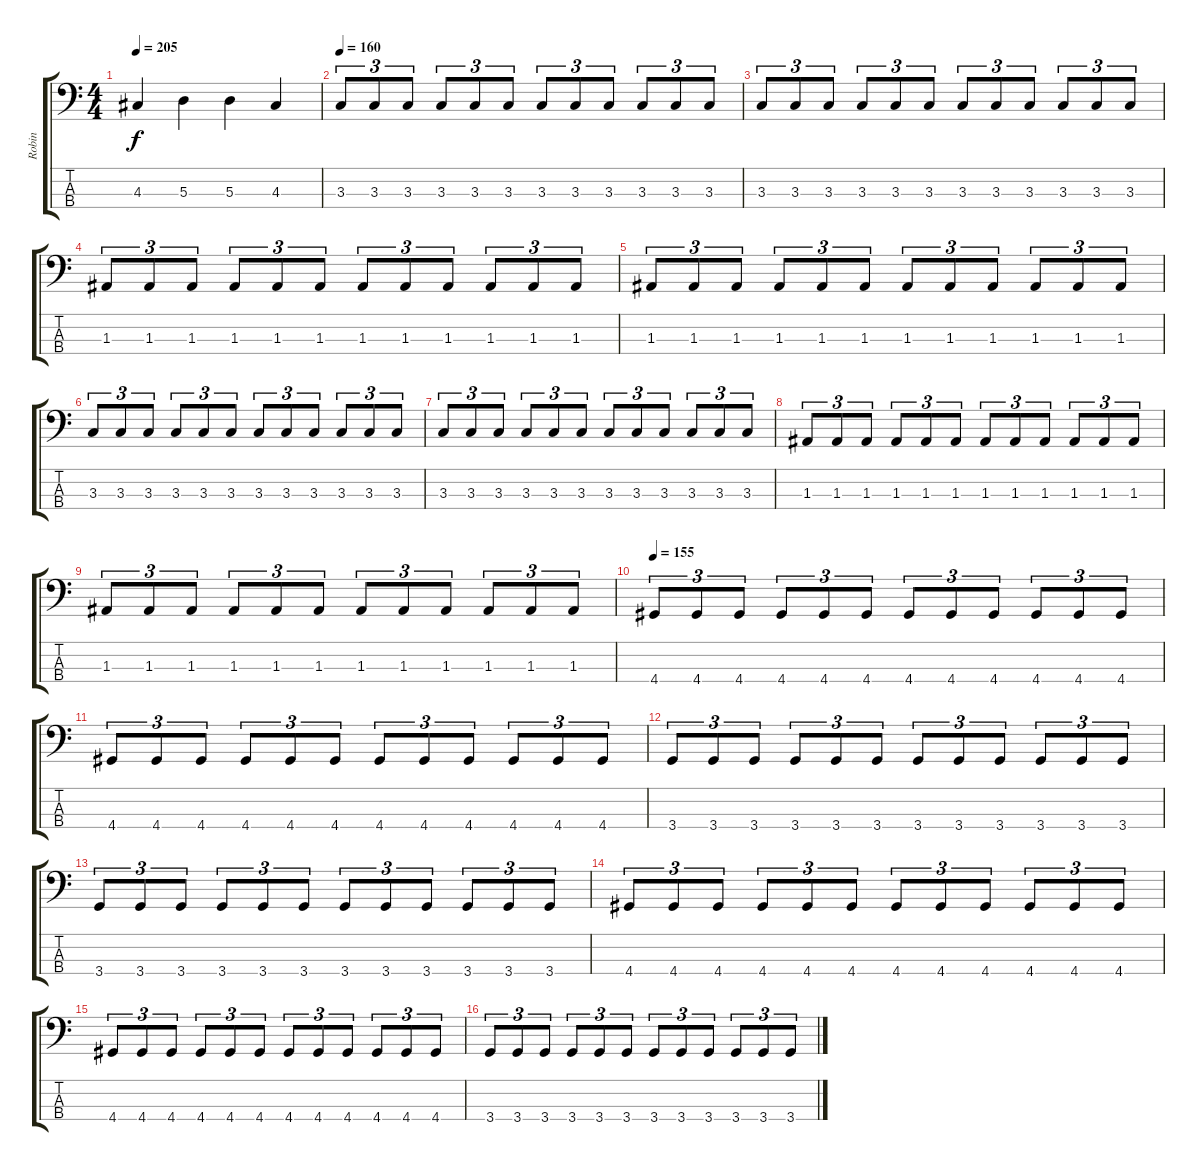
\track ("Robin" "Robin") {instrument electricbassfinger}
\staff {score tabs}
\tuning (G2 D2 A1 E1) {hide}
\ts (4 4)
\tempo 205
\clef f4
\ks c
4.3.4{dy f} 5.3.4 5.3.4 4.3.4 |
\tempo 160
3.3.8{tu (3 2)} 3.3.8{tu (3 2)} 3.3.8{tu (3 2)} 3.3.8{tu (3 2)} 3.3.8{tu (3 2)} 3.3.8{tu (3 2)} 3.3.8{tu (3 2)} 3.3.8{tu (3 2)} 3.3.8{tu (3 2)} 3.3.8{tu (3 2)} 3.3.8{tu (3 2)} 3.3.8{tu (3 2)} |
3.3.8{tu (3 2)} 3.3.8{tu (3 2)} 3.3.8{tu (3 2)} 3.3.8{tu (3 2)} 3.3.8{tu (3 2)} 3.3.8{tu (3 2)} 3.3.8{tu (3 2)} 3.3.8{tu (3 2)} 3.3.8{tu (3 2)} 3.3.8{tu (3 2)} 3.3.8{tu (3 2)} 3.3.8{tu (3 2)} |
1.3.8{tu (3 2)} 1.3.8{tu (3 2)} 1.3.8{tu (3 2)} 1.3.8{tu (3 2)} 1.3.8{tu (3 2)} 1.3.8{tu (3 2)} 1.3.8{tu (3 2)} 1.3.8{tu (3 2)} 1.3.8{tu (3 2)} 1.3.8{tu (3 2)} 1.3.8{tu (3 2)} 1.3.8{tu (3 2)} |
1.3.8{tu (3 2)} 1.3.8{tu (3 2)} 1.3.8{tu (3 2)} 1.3.8{tu (3 2)} 1.3.8{tu (3 2)} 1.3.8{tu (3 2)} 1.3.8{tu (3 2)} 1.3.8{tu (3 2)} 1.3.8{tu (3 2)} 1.3.8{tu (3 2)} 1.3.8{tu (3 2)} 1.3.8{tu (3 2)} |
3.3.8{tu (3 2)} 3.3.8{tu (3 2)} 3.3.8{tu (3 2)} 3.3.8{tu (3 2)} 3.3.8{tu (3 2)} 3.3.8{tu (3 2)} 3.3.8{tu (3 2)} 3.3.8{tu (3 2)} 3.3.8{tu (3 2)} 3.3.8{tu (3 2)} 3.3.8{tu (3 2)} 3.3.8{tu (3 2)} |
3.3.8{tu (3 2)} 3.3.8{tu (3 2)} 3.3.8{tu (3 2)} 3.3.8{tu (3 2)} 3.3.8{tu (3 2)} 3.3.8{tu (3 2)} 3.3.8{tu (3 2)} 3.3.8{tu (3 2)} 3.3.8{tu (3 2)} 3.3.8{tu (3 2)} 3.3.8{tu (3 2)} 3.3.8{tu (3 2)} |
1.3.8{tu (3 2)} 1.3.8{tu (3 2)} 1.3.8{tu (3 2)} 1.3.8{tu (3 2)} 1.3.8{tu (3 2)} 1.3.8{tu (3 2)} 1.3.8{tu (3 2)} 1.3.8{tu (3 2)} 1.3.8{tu (3 2)} 1.3.8{tu (3 2)} 1.3.8{tu (3 2)} 1.3.8{tu (3 2)} |
1.3.8{tu (3 2)} 1.3.8{tu (3 2)} 1.3.8{tu (3 2)} 1.3.8{tu (3 2)} 1.3.8{tu (3 2)} 1.3.8{tu (3 2)} 1.3.8{tu (3 2)} 1.3.8{tu (3 2)} 1.3.8{tu (3 2)} 1.3.8{tu (3 2)} 1.3.8{tu (3 2)} 1.3.8{tu (3 2)} |
\tempo 155
4.4.8{tu (3 2)} 4.4.8{tu (3 2)} 4.4.8{tu (3 2)} 4.4.8{tu (3 2)} 4.4.8{tu (3 2)} 4.4.8{tu (3 2)} 4.4.8{tu (3 2)} 4.4.8{tu (3 2)} 4.4.8{tu (3 2)} 4.4.8{tu (3 2)} 4.4.8{tu (3 2)} 4.4.8{tu (3 2)} |
4.4.8{tu (3 2)} 4.4.8{tu (3 2)} 4.4.8{tu (3 2)} 4.4.8{tu (3 2)} 4.4.8{tu (3 2)} 4.4.8{tu (3 2)} 4.4.8{tu (3 2)} 4.4.8{tu (3 2)} 4.4.8{tu (3 2)} 4.4.8{tu (3 2)} 4.4.8{tu (3 2)} 4.4.8{tu (3 2)} |
3.4.8{tu (3 2)} 3.4.8{tu (3 2)} 3.4.8{tu (3 2)} 3.4.8{tu (3 2)} 3.4.8{tu (3 2)} 3.4.8{tu (3 2)} 3.4.8{tu (3 2)} 3.4.8{tu (3 2)} 3.4.8{tu (3 2)} 3.4.8{tu (3 2)} 3.4.8{tu (3 2)} 3.4.8{tu (3 2)} |
3.4.8{tu (3 2)} 3.4.8{tu (3 2)} 3.4.8{tu (3 2)} 3.4.8{tu (3 2)} 3.4.8{tu (3 2)} 3.4.8{tu (3 2)} 3.4.8{tu (3 2)} 3.4.8{tu (3 2)} 3.4.8{tu (3 2)} 3.4.8{tu (3 2)} 3.4.8{tu (3 2)} 3.4.8{tu (3 2)} |
4.4.8{tu (3 2)} 4.4.8{tu (3 2)} 4.4.8{tu (3 2)} 4.4.8{tu (3 2)} 4.4.8{tu (3 2)} 4.4.8{tu (3 2)} 4.4.8{tu (3 2)} 4.4.8{tu (3 2)} 4.4.8{tu (3 2)} 4.4.8{tu (3 2)} 4.4.8{tu (3 2)} 4.4.8{tu (3 2)} |
4.4.8{tu (3 2)} 4.4.8{tu (3 2)} 4.4.8{tu (3 2)} 4.4.8{tu (3 2)} 4.4.8{tu (3 2)} 4.4.8{tu (3 2)} 4.4.8{tu (3 2)} 4.4.8{tu (3 2)} 4.4.8{tu (3 2)} 4.4.8{tu (3 2)} 4.4.8{tu (3 2)} 4.4.8{tu (3 2)} |
3.4.8{tu (3 2)} 3.4.8{tu (3 2)} 3.4.8{tu (3 2)} 3.4.8{tu (3 2)} 3.4.8{tu (3 2)} 3.4.8{tu (3 2)} 3.4.8{tu (3 2)} 3.4.8{tu (3 2)} 3.4.8{tu (3 2)} 3.4.8{tu (3 2)} 3.4.8{tu (3 2)} 3.4.8{tu (3 2)}
